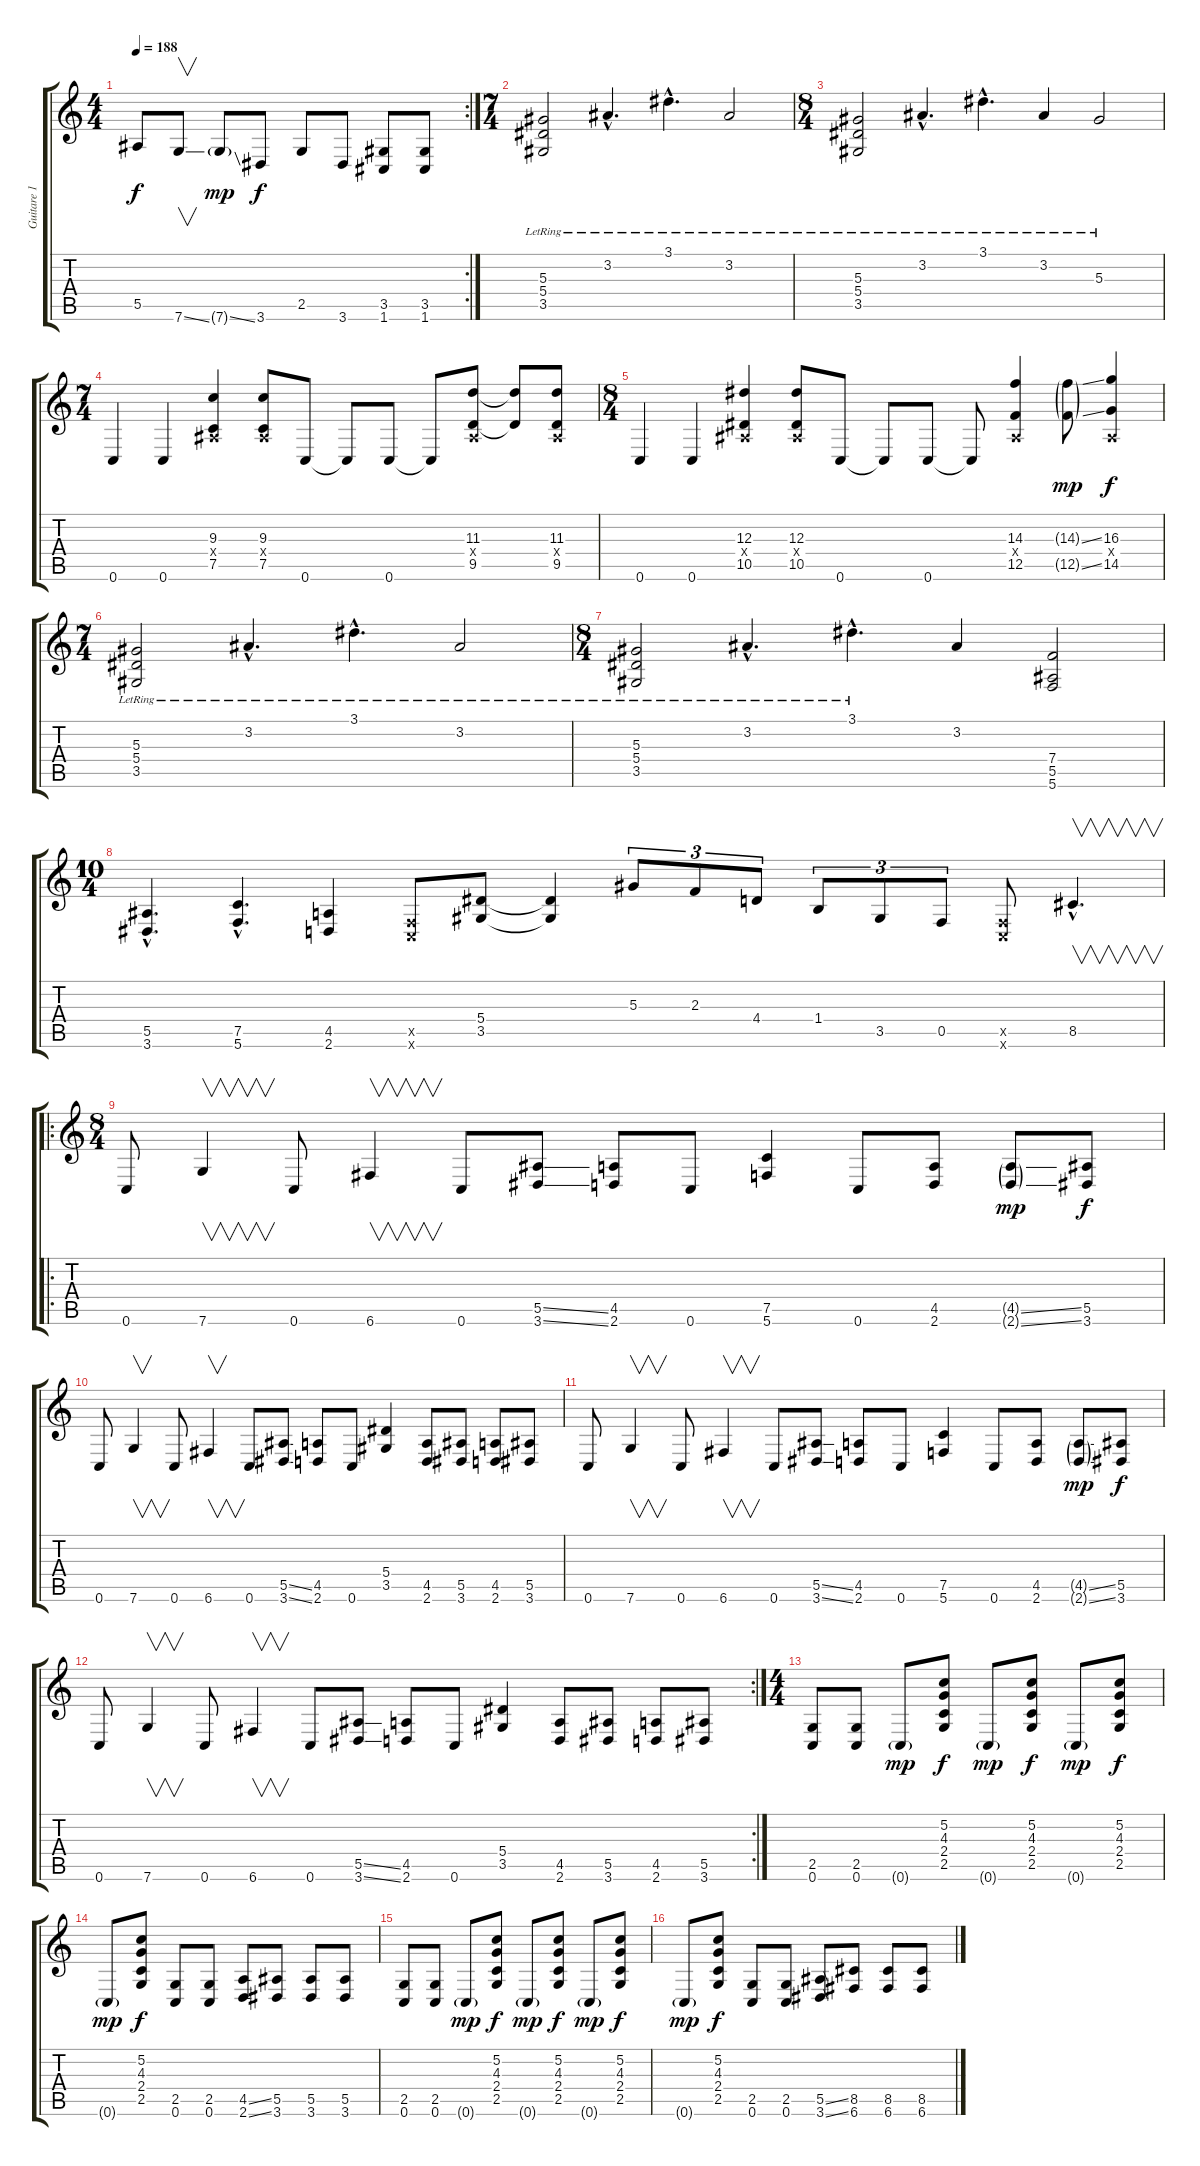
\track ("Guitare 1" "Guitare 1") {instrument overdrivenguitar}
\staff {score tabs}
\tuning (C4 G3 Eb3 Bb2 F2 C2) {hide}
\rc 2
\ts (4 4)
\tempo 188
\clef g2
\ks c
5.5.8{dy f} 7.6{ss}.8{v} 7.6{ss g}.8{dy mp} 3.6.8{dy f} 2.5.8 3.6.8 (3.5 1.6).8 (3.5 1.6).8 |
\ts (7 4)
(5.3{lr} 5.4{lr} 3.5{lr}).2 3.2{hac lr}.4{d} 3.1{hac lr}.4{d} 3.2{lr}.2 |
\ts (8 4)
(5.3{lr} 5.4{lr} 3.5{lr}).2 3.2{hac lr}.4{d} 3.1{hac lr}.4{d} 3.2{lr}.4 5.3{lr}.2 |
\ts (7 4)
0.6.4 0.6.4 (9.3 0.4{x} 7.5).4 (9.3 0.4{x} 7.5).8 0.6.8 0.6{t}.8 0.6.8 0.6{t}.8 (11.3 0.4{x} 9.5).8 (11.3{t} 9.5{t}).8 (11.3 0.4{x} 9.5).8 |
\ts (8 4)
0.6.4 0.6.4 (12.3 0.4{x} 10.5).4 (12.3 0.4{x} 10.5).8 0.6.8 0.6{t}.8 0.6.8 0.6{t}.8 (14.3 0.4{x} 12.5).4 (14.3{ss g} 12.5{ss g}).8{dy mp} (16.3 0.4{x} 14.5).4{dy f} |
\ts (7 4)
(5.3{lr} 5.4{lr} 3.5{lr}).2 3.2{hac lr}.4{d} 3.1{hac lr}.4{d} 3.2{lr}.2 |
\ts (8 4)
(5.3{lr} 5.4{lr} 3.5{lr}).2 3.2{hac lr}.4{d} 3.1{hac lr}.4{d} 3.2.4 (7.4 5.5 5.6).2 |
\ts (10 4)
(5.5{hac} 3.6{hac}).4{d} (7.5{hac} 5.6{hac}).4{d} (4.5 2.6).4 (0.5{x} 0.6{x}).8 (5.4 3.5).8 (5.4{t} 3.5{t}).4 5.3.8{tu (3 2)} 2.3.8{tu (3 2)} 4.4.8{tu (3 2)} 1.4.8{tu (3 2)} 3.5.8{tu (3 2)} 0.5.8{tu (3 2)} (0.5{x} 0.6{x}).8 8.5{hac}.4{v d} |
\ro
\ts (8 4)
0.6.8 7.6.4{v} 0.6.8 6.6.4{v} 0.6.8 (5.5{ss} 3.6{ss}).8 (4.5 2.6).8 0.6.8 (7.5 5.6).4 0.6.8 (4.5 2.6).8 (4.5{ss g} 2.6{ss g}).8{dy mp} (5.5 3.6).8{dy f} |
0.6.8 7.6.4{v} 0.6.8 6.6.4{v} 0.6.8 (5.5{ss} 3.6{ss}).8 (4.5 2.6).8 0.6.8 (5.4 3.5).4 (4.5 2.6).8 (5.5 3.6).8 (4.5 2.6).8 (5.5 3.6).8 |
0.6.8 7.6.4{v} 0.6.8 6.6.4{v} 0.6.8 (5.5{ss} 3.6{ss}).8 (4.5 2.6).8 0.6.8 (7.5 5.6).4 0.6.8 (4.5 2.6).8 (4.5{ss g} 2.6{ss g}).8{dy mp} (5.5 3.6).8{dy f} |
\rc 2
0.6.8 7.6.4{v} 0.6.8 6.6.4{v} 0.6.8 (5.5{ss} 3.6{ss}).8 (4.5 2.6).8 0.6.8 (5.4 3.5).4 (4.5 2.6).8 (5.5 3.6).8 (4.5 2.6).8 (5.5 3.6).8 |
\ts (4 4)
(2.5 0.6).8 (2.5 0.6).8 0.6{g}.8{dy mp} (5.2 4.3 2.4 2.5).8{dy f} 0.6{g}.8{dy mp} (5.2 4.3 2.4 2.5).8{dy f} 0.6{g}.8{dy mp} (5.2 4.3 2.4 2.5).8{dy f} |
0.6{g}.8{dy mp} (5.2 4.3 2.4 2.5).8{dy f} (2.5 0.6).8 (2.5 0.6).8 (4.5{ss} 2.6{ss}).8 (5.5 3.6).8 (5.5 3.6).8 (5.5 3.6).8 |
(2.5 0.6).8 (2.5 0.6).8 0.6{g}.8{dy mp} (5.2 4.3 2.4 2.5).8{dy f} 0.6{g}.8{dy mp} (5.2 4.3 2.4 2.5).8{dy f} 0.6{g}.8{dy mp} (5.2 4.3 2.4 2.5).8{dy f} |
0.6{g}.8{dy mp} (5.2 4.3 2.4 2.5).8{dy f} (2.5 0.6).8 (2.5 0.6).8 (5.5{ss} 3.6{ss}).8 (8.5 6.6).8 (8.5 6.6).8 (8.5 6.6).8
